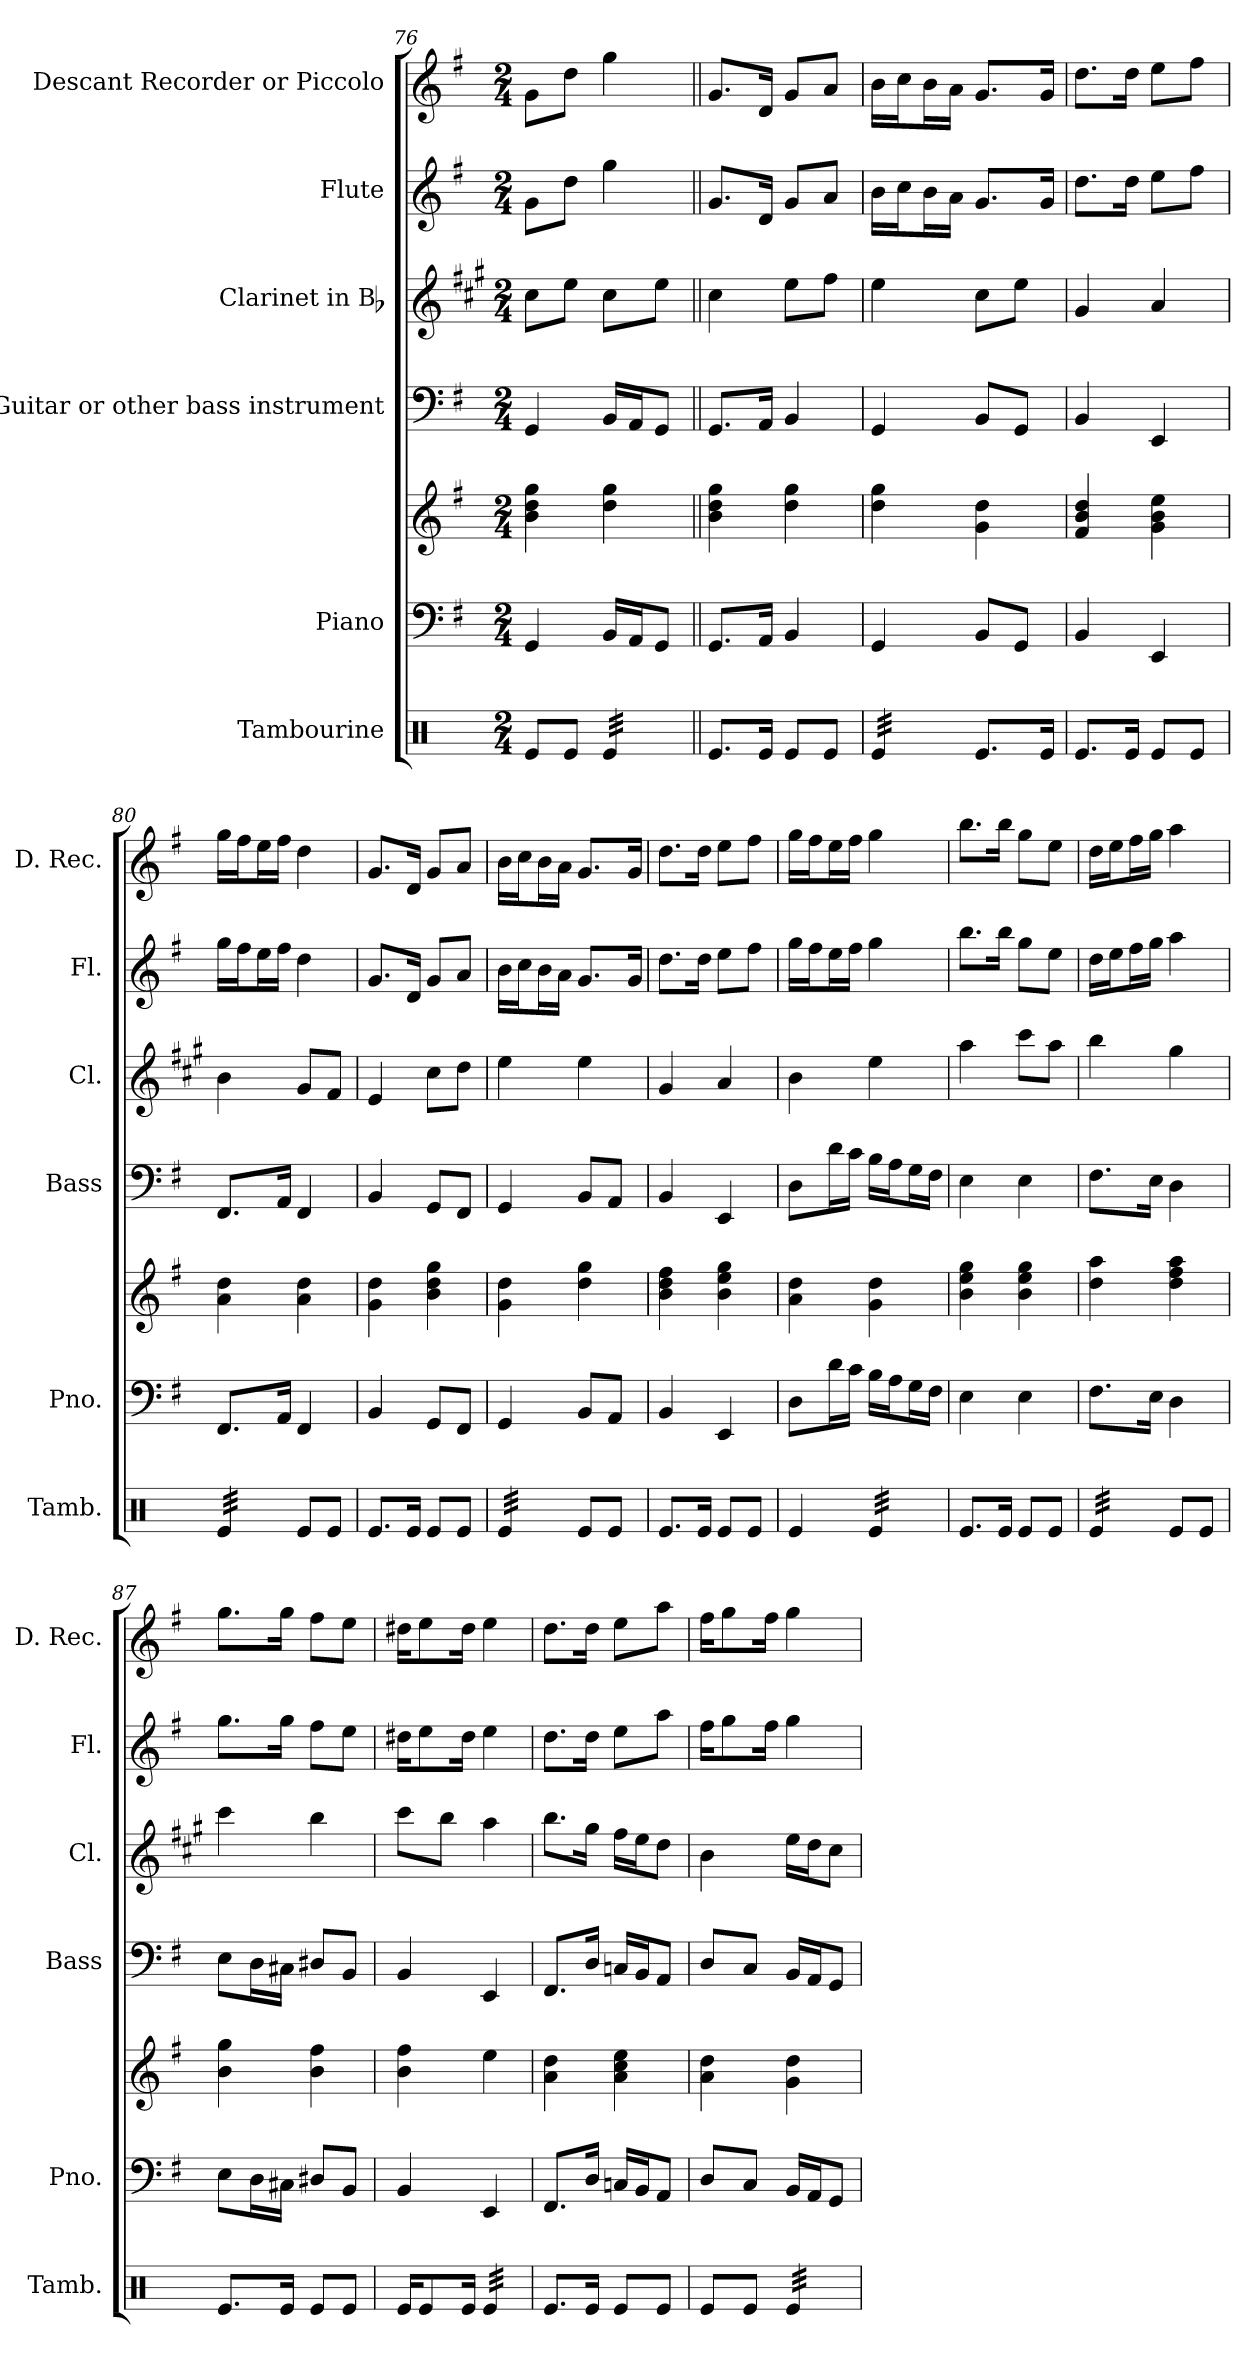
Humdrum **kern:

**kern	**kern	**kern	**kern	**kern	**kern	**kern
*part6	*part5	*part5	*part4	*part3	*part2	*part1
*staff7	*staff6	*staff5	*staff4	*staff3	*staff2	*staff1
*I"Tambourine	*I"Piano	*	*I"Bass Guitar or other bass instrument	*I"Clarinet in Bb	*I"Flute	*I"Descant Recorder or  Piccolo
*I'Tamb.	*I'Pno.	*	*I'Bass	*I'Cl.	*I'Fl.	*I'D. Rec.
*clefX	*clefF4	*clefG2	*clefF4	*clefG2	*clefG2	*clefG2
*	*	*	*ITrd7c12	*ITrd1c2	*	*ITrd-7c-12
*k[]	*k[f#]	*k[f#]	*k[f#]	*k[f#]	*k[f#]	*k[f#]
*C:	*G:	*G:	*G:	*G:	*G:	*G:
*M2/4	*M2/4	*M2/4	*M2/4	*M2/4	*M2/4	*M2/4
=76	=76	=76	=76	=76	=76	=76
8Rei/L	4GGi/	4bi\ 4ddi 4ggi	4GGGi/	8bi\L	8gi\L	8ggi\L
8Rei/J	.	.	.	8ddi\J	8ddi\J	8dddi\J
*tremolo	*	*	*	*	*	*
32Rei/LLL	16BBi/LL	4ddi\ 4ggi	16BBBi/LL	8bi\L	4ggi\	4gggi\
32Rei/	.	.	.	.	.	.
32Rei/	16AAi/J	.	16AAAi/J	.	.	.
32Rei/	.	.	.	.	.	.
32Rei/	8GGi/J	.	8GGGi/J	8ddi\J	.	.
32Rei/	.	.	.	.	.	.
32Rei/	.	.	.	.	.	.
32Rei/JJJ	.	.	.	.	.	.
*Xtremolo	*	*	*	*	*	*
=77||	=77||	=77||	=77||	=77||	=77||	=77||
8.Rei/L	8.GGi/L	4bi\ 4ddi 4ggi	8.GGGi/L	4bi\	8.gi/L	8.ggi/L
16Rei/Jk	16AAi/Jk	.	16AAAi/Jk	.	16di/Jk	16ddi/Jk
8Rei/L	4BBi/	4ddi\ 4ggi	4BBBi/	8ddi\L	8gi/L	8ggi/L
8Rei/J	.	.	.	8eei\J	8ai/J	8aai/J
=78	=78	=78	=78	=78	=78	=78
*tremolo	*	*	*	*	*	*
32Rei/LLL	4GGi/	4ddi\ 4ggi	4GGGi/	4ddi\	16bi\LL	16bbi\LL
32Rei/	.	.	.	.	.	.
32Rei/	.	.	.	.	16cci\J	16ccci\J
32Rei/	.	.	.	.	.	.
32Rei/	.	.	.	.	16bi\L	16bbi\L
32Rei/	.	.	.	.	.	.
32Rei/	.	.	.	.	16ai\JJ	16aai\JJ
32Rei/JJJ	.	.	.	.	.	.
*Xtremolo	*	*	*	*	*	*
8.Rei/L	8BBi/L	4gi\ 4ddi	8BBBi/L	8bi\L	8.gi/L	8.ggi/L
.	8GGi/J	.	8GGGi/J	8ddi\J	.	.
16Rei/Jk	.	.	.	.	16gi/Jk	16ggi/Jk
!!LO:PB:g=z
=79	=79	=79	=79	=79	=79	=79
8.Rei/L	4BBi/	4f#i/ 4bi 4ddi	4BBBi/	4f#i/	8.ddi\L	8.dddi\L
16Rei/Jk	.	.	.	.	16ddi\Jk	16dddi\Jk
8Rei/L	4EEi/	4gi\ 4bi 4eei	4EEEi/	4gi/	8eei\L	8eeei\L
8Rei/J	.	.	.	.	8ff#i\J	8fff#i\J
=80	=80	=80	=80	=80	=80	=80
*tremolo	*	*	*	*	*	*
32Rei/LLL	8.FF#i/L	4ai\ 4ddi	8.FFF#i/L	4ai\	16ggi\LL	16gggi\LL
32Rei/	.	.	.	.	.	.
32Rei/	.	.	.	.	16ff#i\J	16fff#i\J
32Rei/	.	.	.	.	.	.
32Rei/	.	.	.	.	16eei\L	16eeei\L
32Rei/	.	.	.	.	.	.
32Rei/	16AAi/Jk	.	16AAAi/Jk	.	16ff#i\JJ	16fff#i\JJ
32Rei/JJJ	.	.	.	.	.	.
*Xtremolo	*	*	*	*	*	*
8Rei/L	4FF#i/	4ai\ 4ddi	4FFF#i/	8f#i/L	4ddi\	4dddi\
8Rei/J	.	.	.	8ei/J	.	.
=81	=81	=81	=81	=81	=81	=81
8.Rei/L	4BBi/	4gi\ 4ddi	4BBBi/	4di/	8.gi/L	8.ggi/L
16Rei/Jk	.	.	.	.	16di/Jk	16ddi/Jk
8Rei/L	8GGi/L	4bi\ 4ddi 4ggi	8GGGi/L	8bi\L	8gi/L	8ggi/L
8Rei/J	8FF#i/J	.	8FFF#i/J	8cci\J	8ai/J	8aai/J
=82	=82	=82	=82	=82	=82	=82
*tremolo	*	*	*	*	*	*
32Rei/LLL	4GGi/	4gi\ 4ddi	4GGGi/	4ddi\	16bi\LL	16bbi\LL
32Rei/	.	.	.	.	.	.
32Rei/	.	.	.	.	16cci\J	16ccci\J
32Rei/	.	.	.	.	.	.
32Rei/	.	.	.	.	16bi\L	16bbi\L
32Rei/	.	.	.	.	.	.
32Rei/	.	.	.	.	16ai\JJ	16aai\JJ
32Rei/JJJ	.	.	.	.	.	.
*Xtremolo	*	*	*	*	*	*
8Rei/L	8BBi/L	4ddi\ 4ggi	8BBBi/L	4ddi\	8.gi/L	8.ggi/L
8Rei/J	8AAi/J	.	8AAAi/J	.	.	.
.	.	.	.	.	16gi/Jk	16ggi/Jk
=83	=83	=83	=83	=83	=83	=83
8.Rei/L	4BBi/	4bi\ 4ddi 4ff#i	4BBBi/	4f#i/	8.ddi\L	8.dddi\L
16Rei/Jk	.	.	.	.	16ddi\Jk	16dddi\Jk
8Rei/L	4EEi/	4bi\ 4eei 4ggi	4EEEi/	4gi/	8eei\L	8eeei\L
8Rei/J	.	.	.	.	8ff#i\J	8fff#i\J
=84	=84	=84	=84	=84	=84	=84
4Rei/	8Di\L	4ai\ 4ddi	8DDi\L	4ai\	16ggi\LL	16gggi\LL
.	.	.	.	.	16ff#i\J	16fff#i\J
.	16di\L	.	16Di\L	.	16eei\L	16eeei\L
.	16ci\JJ	.	16Ci\JJ	.	16ff#i\JJ	16fff#i\JJ
*tremolo	*	*	*	*	*	*
32Rei/LLL	16Bi\LL	4gi\ 4ddi	16BBi\LL	4ddi\	4ggi\	4gggi\
32Rei/	.	.	.	.	.	.
32Rei/	16Ai\J	.	16AAi\J	.	.	.
32Rei/	.	.	.	.	.	.
32Rei/	16Gi\L	.	16GGi\L	.	.	.
32Rei/	.	.	.	.	.	.
32Rei/	16F#i\JJ	.	16FF#i\JJ	.	.	.
32Rei/JJJ	.	.	.	.	.	.
*Xtremolo	*	*	*	*	*	*
=85	=85	=85	=85	=85	=85	=85
8.Rei/L	4Ei\	4bi\ 4eei 4ggi	4EEi\	4ggi\	8.bbi\L	8.bbbi\L
16Rei/Jk	.	.	.	.	16bbi\Jk	16bbbi\Jk
8Rei/L	4Ei\	4bi\ 4eei 4ggi	4EEi\	8bbi\L	8ggi\L	8gggi\L
8Rei/J	.	.	.	8ggi\J	8eei\J	8eeei\J
=86	=86	=86	=86	=86	=86	=86
*tremolo	*	*	*	*	*	*
32Rei/LLL	8.F#i\L	4ddi\ 4aai	8.FF#i\L	4aai\	16ddi\LL	16dddi\LL
32Rei/	.	.	.	.	.	.
32Rei/	.	.	.	.	16eei\J	16eeei\J
32Rei/	.	.	.	.	.	.
32Rei/	.	.	.	.	16ff#i\L	16fff#i\L
32Rei/	.	.	.	.	.	.
32Rei/	16Ei\Jk	.	16EEi\Jk	.	16ggi\JJ	16gggi\JJ
32Rei/JJJ	.	.	.	.	.	.
*Xtremolo	*	*	*	*	*	*
8Rei/L	4Di\	4ddi\ 4ff#i 4aai	4DDi\	4ff#i\	4aai\	4aaai\
8Rei/J	.	.	.	.	.	.
=87	=87	=87	=87	=87	=87	=87
8.Rei/L	8Ei\L	4bi\ 4ggi	8EEi\L	4bbi\	8.ggi\L	8.gggi\L
.	16Di\L	.	16DDi\L	.	.	.
16Rei/Jk	16C#Xi\JJ	.	16CC#Xi\JJ	.	16ggi\Jk	16gggi\Jk
8Rei/L	8D#Xi/L	4bi\ 4ff#i	8DD#Xi/L	4aai\	8ff#i\L	8fff#i\L
8Rei/J	8BBi/J	.	8BBBi/J	.	8eei\J	8eeei\J
!!LO:LB:g=z
=88	=88	=88	=88	=88	=88	=88
16Rei/KL	4BBi/	4bi\ 4ff#i	4BBBi/	8bbi\L	16dd#Xi\KL	16ddd#Xi\KL
8Rei/	.	.	.	.	8eei\	8eeei\
.	.	.	.	8aai\J	.	.
16Rei/Jk	.	.	.	.	16dd#i\Jk	16ddd#i\Jk
*tremolo	*	*	*	*	*	*
32Rei/LLL	4EEi/	4eei\	4EEEi/	4ggi\	4eei\	4eeei\
32Rei/	.	.	.	.	.	.
32Rei/	.	.	.	.	.	.
32Rei/	.	.	.	.	.	.
32Rei/	.	.	.	.	.	.
32Rei/	.	.	.	.	.	.
32Rei/	.	.	.	.	.	.
32Rei/JJJ	.	.	.	.	.	.
*Xtremolo	*	*	*	*	*	*
=89	=89	=89	=89	=89	=89	=89
8.Rei/L	8.FF#i/L	4ai\ 4ddi	8.FFF#i/L	8.aai\L	8.ddi\L	8.dddi\L
16Rei/Jk	16Di/Jk	.	16DDi/Jk	16ff#i\Jk	16ddi\Jk	16dddi\Jk
8Rei/L	16Cni/LL	4ai\ 4cci 4eei	16CCni/LL	16eei\LL	8eei\L	8eeei\L
.	16BBi/J	.	16BBBi/J	16ddi\J	.	.
8Rei/J	8AAi/J	.	8AAAi/J	8cci\J	8aai\J	8aaai\J
=90	=90	=90	=90	=90	=90	=90
8Rei/L	8Di/L	4ai\ 4ddi	8DDi/L	4ai\	16ff#i\KL	16fff#i\KL
.	.	.	.	.	8ggi\	8gggi\
8Rei/J	8Ci/J	.	8CCi/J	.	.	.
.	.	.	.	.	16ff#i\Jk	16fff#i\Jk
*tremolo	*	*	*	*	*	*
32Rei/LLL	16BBi/LL	4gi\ 4ddi	16BBBi/LL	16ddi\LL	4ggi\	4gggi\
32Rei/	.	.	.	.	.	.
32Rei/	16AAi/J	.	16AAAi/J	16cci\J	.	.
32Rei/	.	.	.	.	.	.
32Rei/	8GGi/J	.	8GGGi/J	8bi\J	.	.
32Rei/	.	.	.	.	.	.
32Rei/	.	.	.	.	.	.
32Rei/JJJ	.	.	.	.	.	.
*Xtremolo	*	*	*	*	*	*
=	=	=	=	=	=	=
*-	*-	*-	*-	*-	*-	*-
